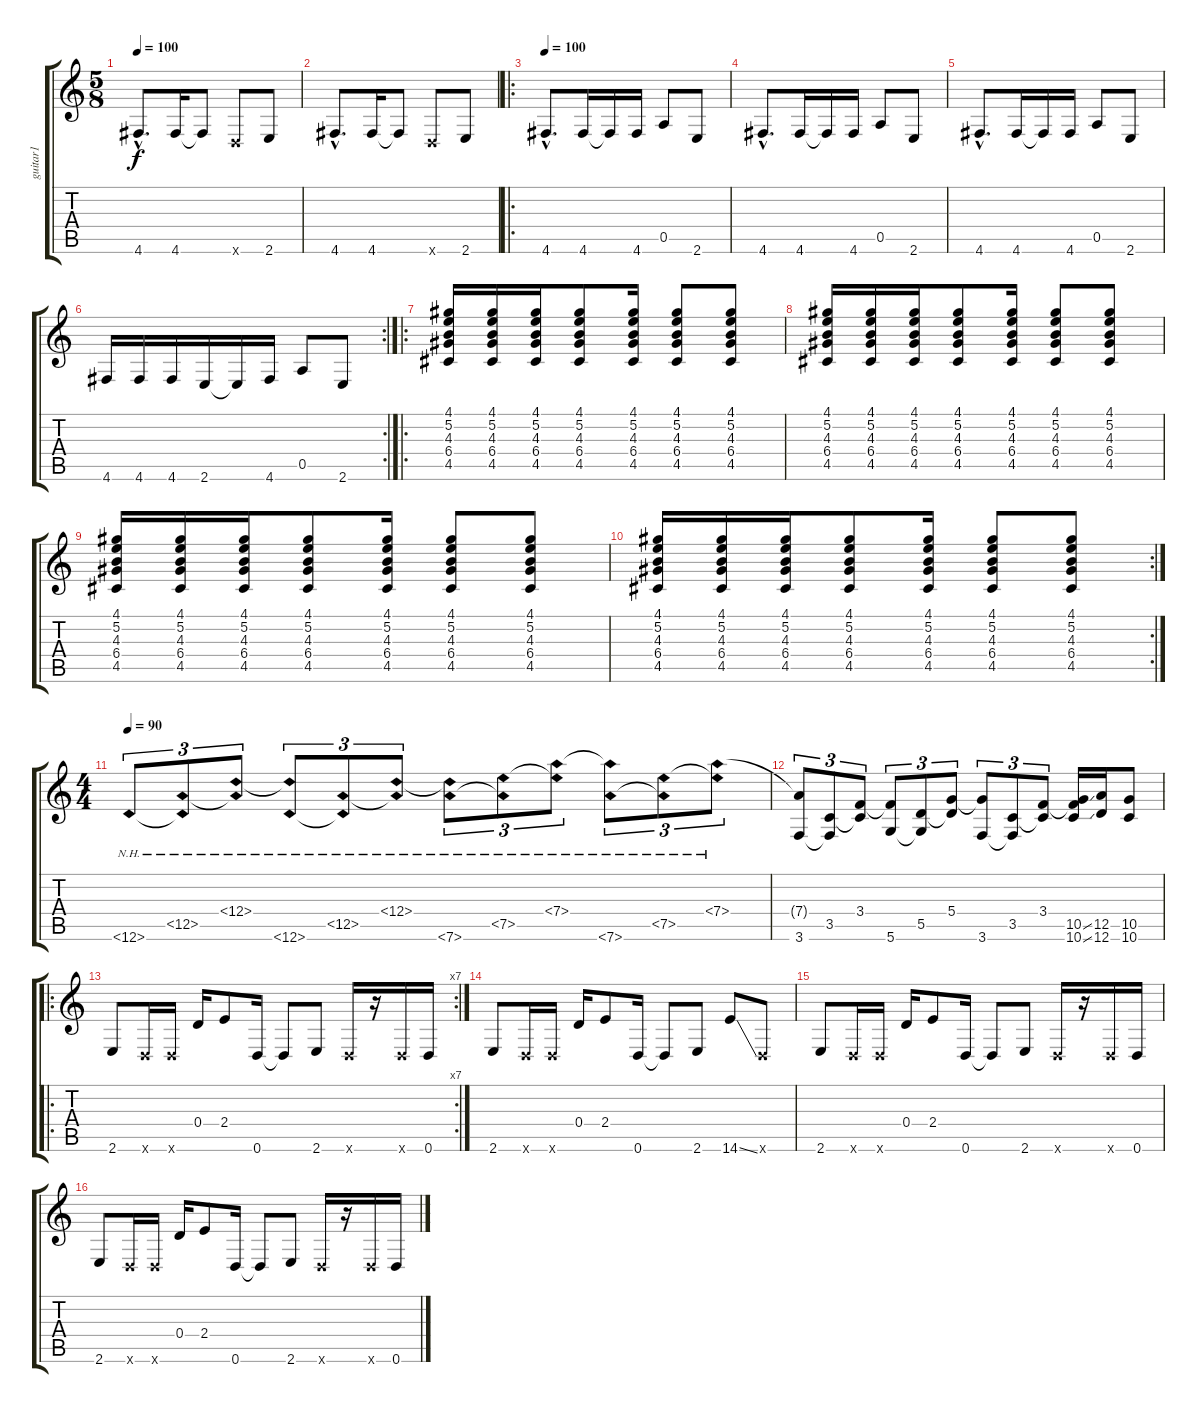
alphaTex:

\track ("guitar1" "guitar1") {instrument distortionguitar}
\staff {score tabs}
\tuning (E4 B3 G3 D3 A2 D2) {hide}
\ts (5 8)
\tempo 100
\clef g2
\ks c
4.6{hac}.8{d dy f} 4.6.16 4.6{t}.8 0.6{x}.8 2.6.8 |
4.6{hac}.8{d} 4.6.16 4.6{t}.8 0.6{x}.8 2.6.8 |
\ro
\tempo 100
4.6{hac}.8{d} 4.6.16 4.6{t}.16 4.6.16 0.5.8 2.6.8 |
4.6{hac}.8{d} 4.6.16 4.6{t}.16 4.6.16 0.5.8 2.6.8 |
4.6{hac}.8{d} 4.6.16 4.6{t}.16 4.6.16 0.5.8 2.6.8 |
\rc 2
4.6.16 4.6.16 4.6.16 2.6.16 2.6{t}.16 4.6.16 0.5.8 2.6.8 |
\ro
(4.1 5.2 4.3 6.4 4.5).16 (4.1 5.2 4.3 6.4 4.5).16 (4.1 5.2 4.3 6.4 4.5).16 (4.1 5.2 4.3 6.4 4.5).8 (4.1 5.2 4.3 6.4 4.5).16 (4.1 5.2 4.3 6.4 4.5).8 (4.1 5.2 4.3 6.4 4.5).8 |
(4.1 5.2 4.3 6.4 4.5).16 (4.1 5.2 4.3 6.4 4.5).16 (4.1 5.2 4.3 6.4 4.5).16 (4.1 5.2 4.3 6.4 4.5).8 (4.1 5.2 4.3 6.4 4.5).16 (4.1 5.2 4.3 6.4 4.5).8 (4.1 5.2 4.3 6.4 4.5).8 |
(4.1 5.2 4.3 6.4 4.5).16 (4.1 5.2 4.3 6.4 4.5).16 (4.1 5.2 4.3 6.4 4.5).16 (4.1 5.2 4.3 6.4 4.5).8 (4.1 5.2 4.3 6.4 4.5).16 (4.1 5.2 4.3 6.4 4.5).8 (4.1 5.2 4.3 6.4 4.5).8 |
\rc 2
(4.1 5.2 4.3 6.4 4.5).16 (4.1 5.2 4.3 6.4 4.5).16 (4.1 5.2 4.3 6.4 4.5).16 (4.1 5.2 4.3 6.4 4.5).8 (4.1 5.2 4.3 6.4 4.5).16 (4.1 5.2 4.3 6.4 4.5).8 (4.1 5.2 4.3 6.4 4.5).8 |
\ts (4 4)
\tempo 90
12.6{nh}.8{tu (3 2) instrument electricguitarjazz} (12.5{nh} 12.6{nh t}).8{tu (3 2)} (12.4{nh} 12.5{nh t}).8{tu (3 2)} (12.4{nh t} 12.6{nh}).8{tu (3 2)} (12.5{nh} 12.6{nh t}).8{tu (3 2)} (12.4{nh} 12.5{nh t}).8{tu (3 2)} (12.4{nh t} 7.6{nh}).8{tu (3 2)} (7.5{nh} 7.6{nh t}).8{tu (3 2)} (7.4{nh} 7.5{nh t}).8{tu (3 2)} (7.4{nh t} 7.6{nh}).8{tu (3 2)} (7.5{nh} 7.6{nh t}).8{tu (3 2)} (7.4{nh} 7.5{nh t}).8{tu (3 2)} |
(7.4{t} 3.6).8{tu (3 2)} (3.5 3.6{t}).8{tu (3 2)} (3.4 3.5{t}).8{tu (3 2)} (3.4{t} 5.6).8{tu (3 2)} (5.5 5.6{t}).8{tu (3 2)} (5.4 5.5{t}).8{tu (3 2)} (5.4{t} 3.6).8{tu (3 2)} (3.5 3.6{t}).8{tu (3 2)} (3.4 3.5{t}).8{tu (3 2)} (3.4{t} 10.5{ss} 10.6{ss}).16 (12.5 12.6).16 (10.5 10.6).8 |
\ro
\rc 7
2.6.8{instrument distortionguitar} 0.6{x}.16 0.6{x}.16 0.4.16 2.4.8 0.6.16 0.6{t}.8 2.6.8 0.6{x}.16 r.16 0.6{x}.16 0.6.16 |
2.6.8 0.6{x}.16 0.6{x}.16 0.4.16 2.4.8 0.6.16 0.6{t}.8 2.6.8 14.6{ss}.8 0.6{x}.8 |
2.6.8 0.6{x}.16 0.6{x}.16 0.4.16 2.4.8 0.6.16 0.6{t}.8 2.6.8 0.6{x}.16 r.16 0.6{x}.16 0.6.16 |
2.6.8 0.6{x}.16 0.6{x}.16 0.4.16 2.4.8 0.6.16 0.6{t}.8 2.6.8 0.6{x}.16 r.16 0.6{x}.16 0.6.16
